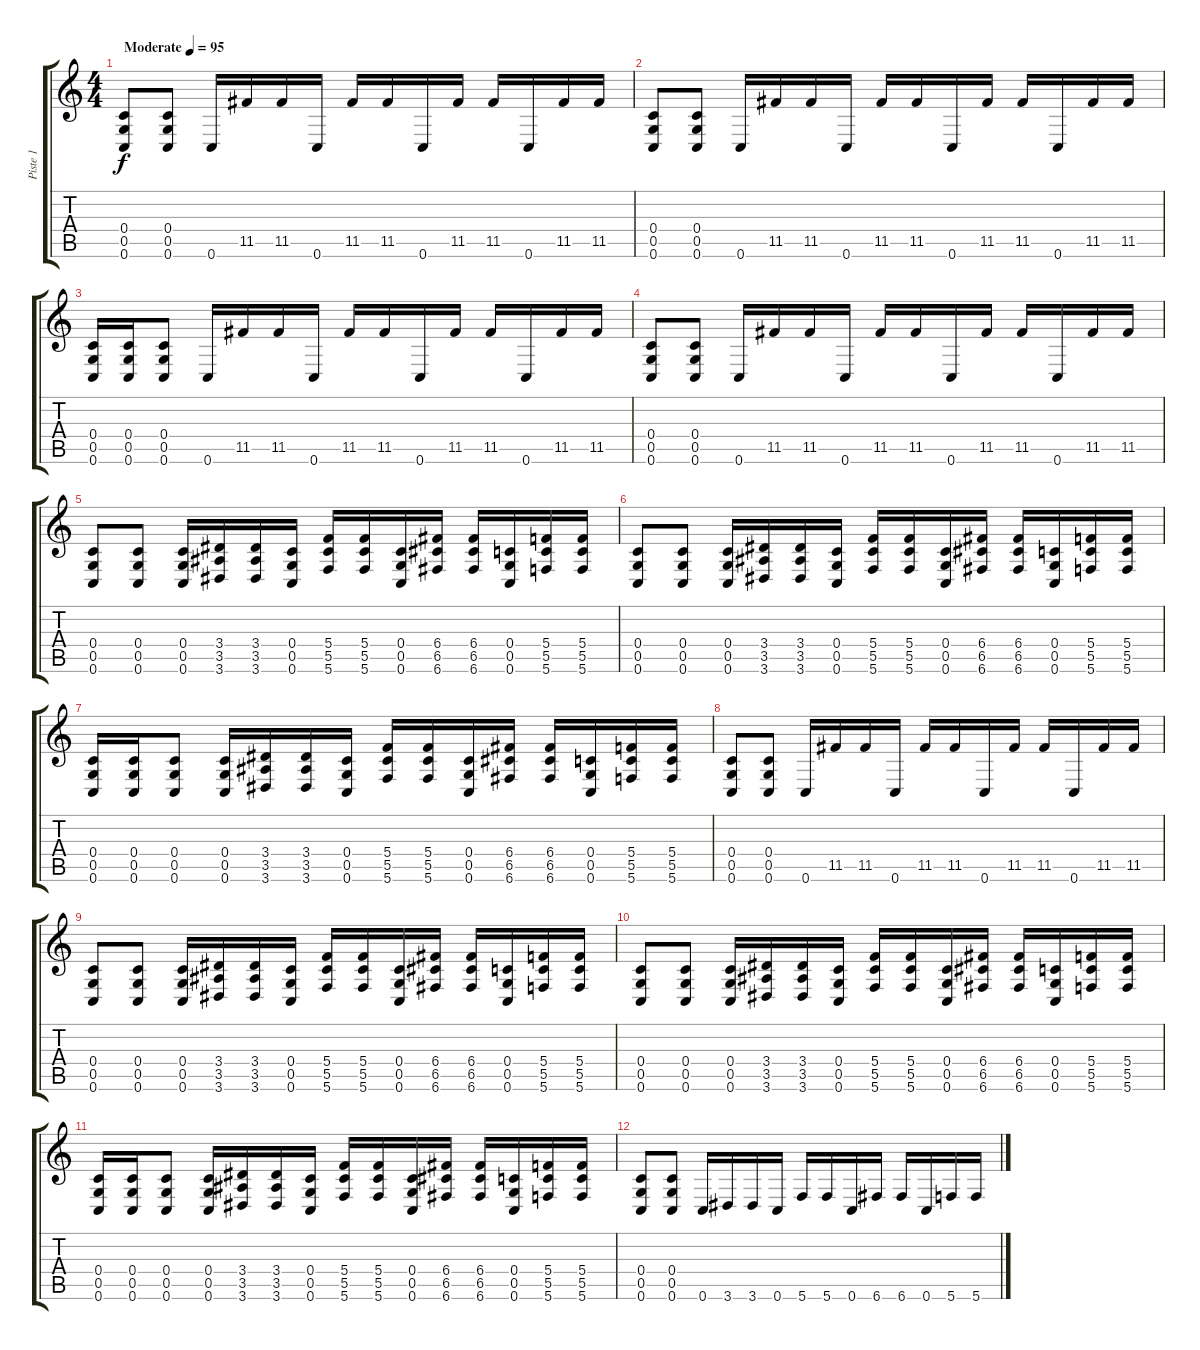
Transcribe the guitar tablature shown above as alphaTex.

\track ("Piste 1" "Piste 1") {instrument distortionguitar}
\staff {score tabs}
\tuning (E4 C4 G3 C3 G2 C2) {hide}
\ts (4 4)
\tempo (95 "Moderate")
\clef g2
\ks c
(0.4 0.5 0.6).8{dy f instrument distortionguitar} (0.4 0.5 0.6).8 0.6.16 11.5.16 11.5.16 0.6.16 11.5.16 11.5.16 0.6.16 11.5.16 11.5.16 0.6.16 11.5.16 11.5.16 |
(0.4 0.5 0.6).8 (0.4 0.5 0.6).8 0.6.16 11.5.16 11.5.16 0.6.16 11.5.16 11.5.16 0.6.16 11.5.16 11.5.16 0.6.16 11.5.16 11.5.16 |
(0.4 0.5 0.6).16 (0.4 0.5 0.6).16 (0.4 0.5 0.6).8 0.6.16 11.5.16 11.5.16 0.6.16 11.5.16 11.5.16 0.6.16 11.5.16 11.5.16 0.6.16 11.5.16 11.5.16 |
(0.4 0.5 0.6).8 (0.4 0.5 0.6).8 0.6.16 11.5.16 11.5.16 0.6.16 11.5.16 11.5.16 0.6.16 11.5.16 11.5.16 0.6.16 11.5.16 11.5.16 |
(0.4 0.5 0.6).8 (0.4 0.5 0.6).8 (0.4 0.5 0.6).16 (3.4 3.5 3.6).16 (3.4 3.5 3.6).16 (0.4 0.5 0.6).16 (5.4 5.5 5.6).16 (5.4 5.5 5.6).16 (0.4 0.5 0.6).16 (6.4 6.5 6.6).16 (6.4 6.5 6.6).16 (0.4 0.5 0.6).16 (5.4 5.5 5.6).16 (5.4 5.5 5.6).16 |
(0.4 0.5 0.6).8 (0.4 0.5 0.6).8 (0.4 0.5 0.6).16 (3.4 3.5 3.6).16 (3.4 3.5 3.6).16 (0.4 0.5 0.6).16 (5.4 5.5 5.6).16 (5.4 5.5 5.6).16 (0.4 0.5 0.6).16 (6.4 6.5 6.6).16 (6.4 6.5 6.6).16 (0.4 0.5 0.6).16 (5.4 5.5 5.6).16 (5.4 5.5 5.6).16 |
(0.4 0.5 0.6).16 (0.4 0.5 0.6).16 (0.4 0.5 0.6).8 (0.4 0.5 0.6).16 (3.4 3.5 3.6).16 (3.4 3.5 3.6).16 (0.4 0.5 0.6).16 (5.4 5.5 5.6).16 (5.4 5.5 5.6).16 (0.4 0.5 0.6).16 (6.4 6.5 6.6).16 (6.4 6.5 6.6).16 (0.4 0.5 0.6).16 (5.4 5.5 5.6).16 (5.4 5.5 5.6).16 |
(0.4 0.5 0.6).8 (0.4 0.5 0.6).8 0.6.16 11.5.16 11.5.16 0.6.16 11.5.16 11.5.16 0.6.16 11.5.16 11.5.16 0.6.16 11.5.16 11.5.16 |
(0.4 0.5 0.6).8 (0.4 0.5 0.6).8 (0.4 0.5 0.6).16 (3.4 3.5 3.6).16 (3.4 3.5 3.6).16 (0.4 0.5 0.6).16 (5.4 5.5 5.6).16 (5.4 5.5 5.6).16 (0.4 0.5 0.6).16 (6.4 6.5 6.6).16 (6.4 6.5 6.6).16 (0.4 0.5 0.6).16 (5.4 5.5 5.6).16 (5.4 5.5 5.6).16 |
(0.4 0.5 0.6).8 (0.4 0.5 0.6).8 (0.4 0.5 0.6).16 (3.4 3.5 3.6).16 (3.4 3.5 3.6).16 (0.4 0.5 0.6).16 (5.4 5.5 5.6).16 (5.4 5.5 5.6).16 (0.4 0.5 0.6).16 (6.4 6.5 6.6).16 (6.4 6.5 6.6).16 (0.4 0.5 0.6).16 (5.4 5.5 5.6).16 (5.4 5.5 5.6).16 |
(0.4 0.5 0.6).16 (0.4 0.5 0.6).16 (0.4 0.5 0.6).8 (0.4 0.5 0.6).16 (3.4 3.5 3.6).16 (3.4 3.5 3.6).16 (0.4 0.5 0.6).16 (5.4 5.5 5.6).16 (5.4 5.5 5.6).16 (0.4 0.5 0.6).16 (6.4 6.5 6.6).16 (6.4 6.5 6.6).16 (0.4 0.5 0.6).16 (5.4 5.5 5.6).16 (5.4 5.5 5.6).16 |
(0.4 0.5 0.6).8 (0.4 0.5 0.6).8 0.6.16 3.6.16 3.6.16 0.6.16 5.6.16 5.6.16 0.6.16 6.6.16 6.6.16 0.6.16 5.6.16 5.6.16
